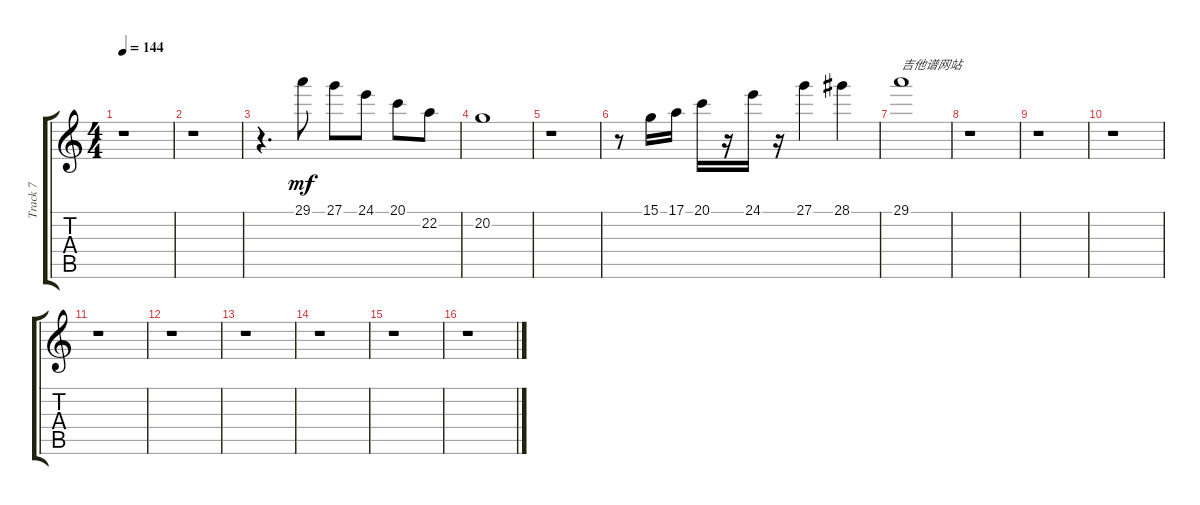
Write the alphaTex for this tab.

\track ("Track 7" "Track 7") {instrument vibraphone}
\staff {score tabs}
\tuning (E4 B3 G3 D3 A2 E2) {hide}
\ts (4 4)
\tempo 144
\clef g2
\ks c
r.1{dy mf} |
r.1 |
r.4{d} 29.1.8 27.1.8 24.1.8 20.1.8 22.2.8 |
20.2.1 |
r.1 |
r.8 15.1.16 17.1.16 20.1.16 r.16 24.1.16 r.16 27.1.4 28.1.4 |
29.1.1{txt "吉他谱网站"} |
r.1 |
r.1 |
r.1 |
r.1 |
r.1 |
r.1 |
r.1 |
r.1 |
r.1
